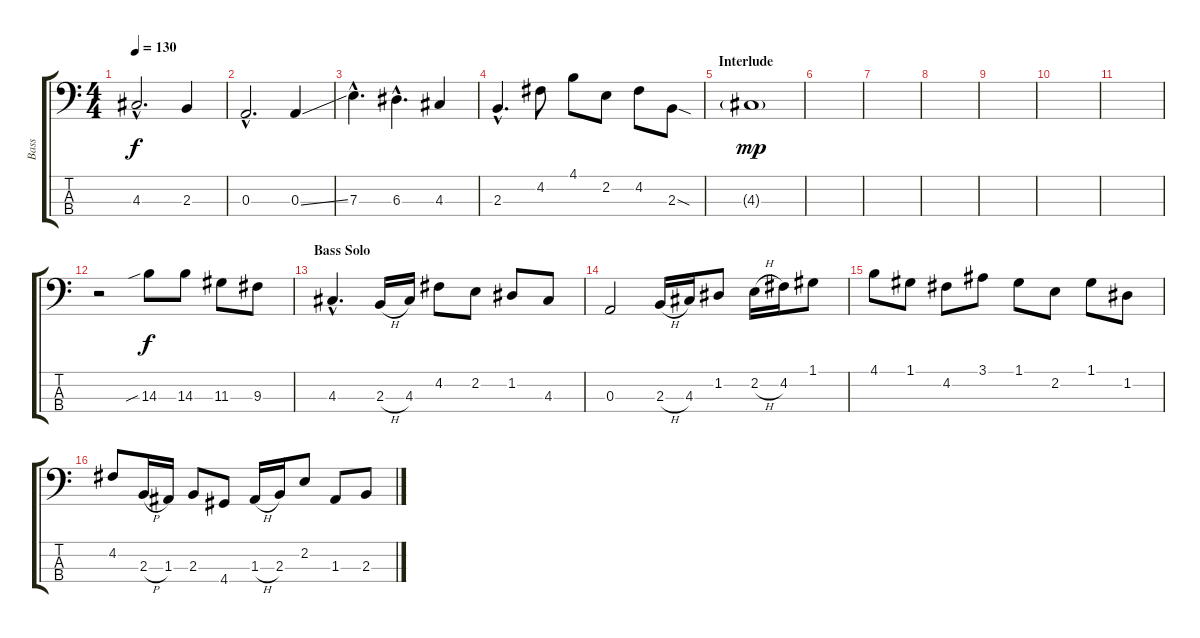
\track ("Bass" "Bass") {instrument electricbassfinger}
\staff {score tabs}
\tuning (G2 D2 A1 E1) {hide}
\ts (4 4)
\tempo 130
\clef f4
\ks c
4.3{hac}.2{d dy f} 2.3.4 |
0.3{hac}.2{d} 0.3{ss}.4 |
7.3{hac}.4{d} 6.3{hac}.4{d} 4.3.4 |
2.3{hac}.4{d} 4.2.8 4.1.8 2.2.8 4.2.8 2.3{sod}.8 |
\section ("" "Interlude")
4.3{g}.1{dy mp} |
|
|
|
|
|
|
r.2{volume 16 instrument electricbasspick} 14.3{sib}.8{dy f} 14.3.8 11.3.8 9.3.8 |
\section ("" "Bass Solo")
4.3{hac}.4{d} 2.3{h}.16 4.3.16 4.2.8 2.2.8 1.2.8 4.3.8 |
0.3.2 2.3{h}.16 4.3.16 1.2.8 2.2{h}.16 4.2.16 1.1.8 |
4.1.8 1.1.8 4.2.8 3.1.8 1.1.8 2.2.8 1.1.8 1.2.8 |
4.2.8 2.3{h}.16 1.3.16 2.3.8 4.4.8 1.3{h}.16 2.3.16 2.2.8 1.3.8 2.3.8
